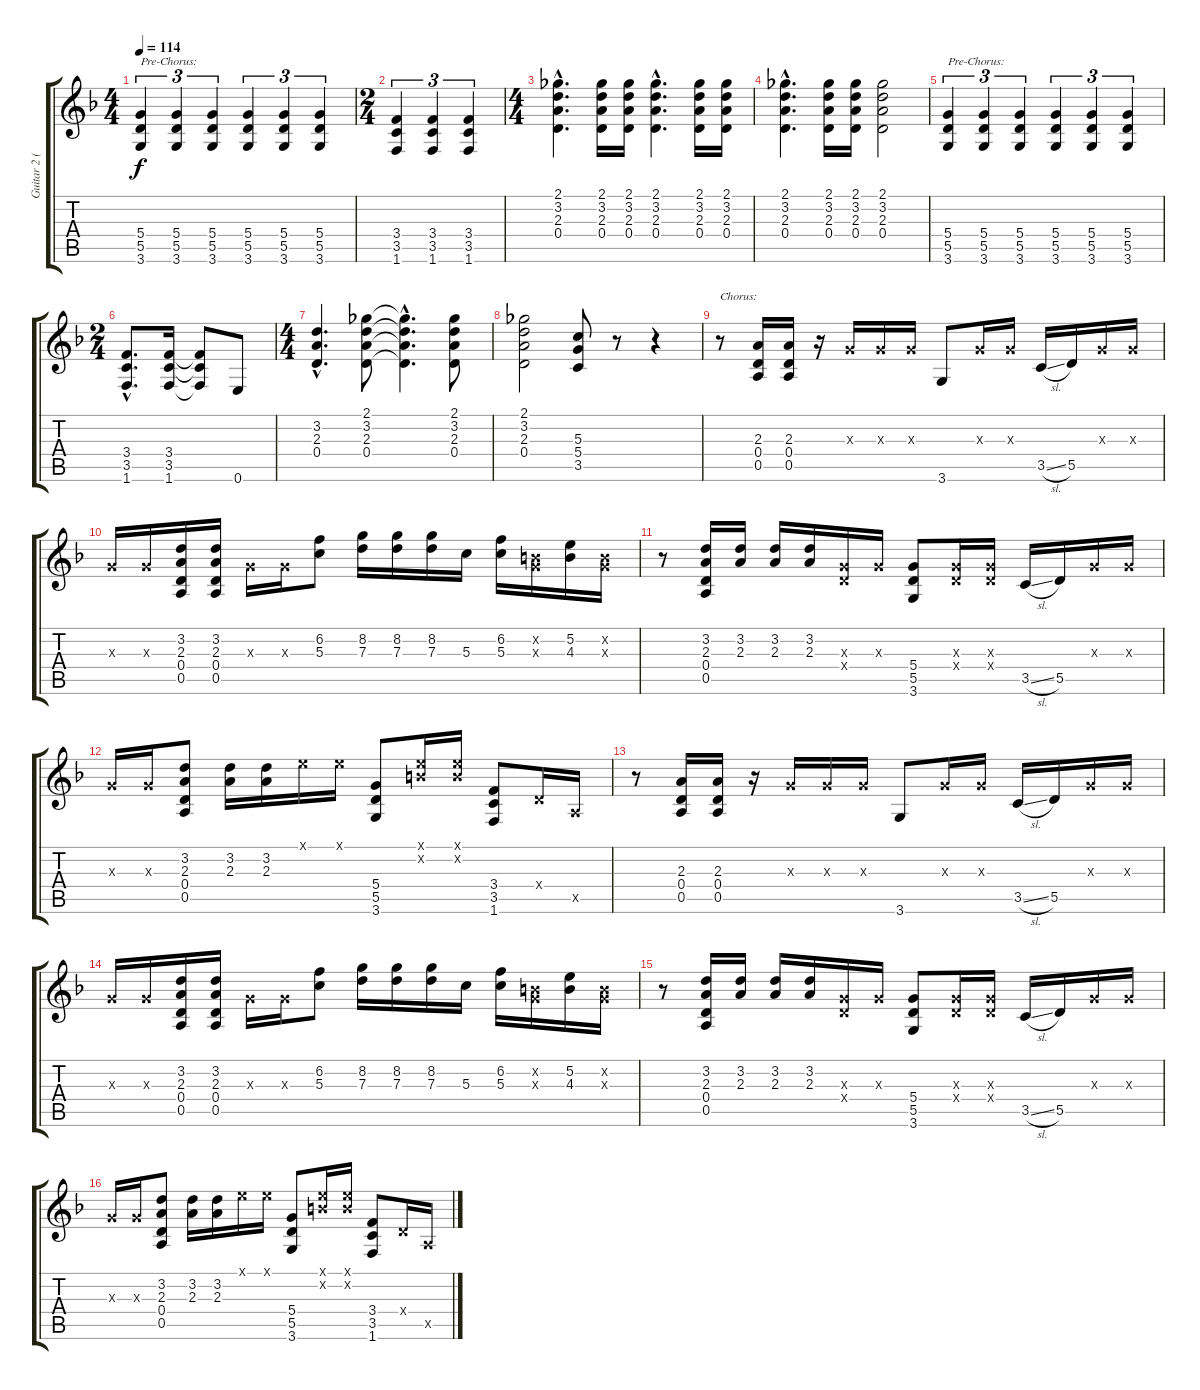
\track ("Guitar 2 (clean)" "Guitar 2 (") {instrument electricguitarjazz}
\staff {score tabs}
\tuning (E4 B3 G3 D3 A2 E2) {hide}
\ts (4 4)
\tempo 114
\clef g2
\ks dminor
(5.4 5.5 3.6).4{tu (3 2) txt "Pre-Chorus: " dy f instrument overdrivenguitar} (5.4 5.5 3.6).4{tu (3 2)} (5.4 5.5 3.6).4{tu (3 2)} (5.4 5.5 3.6).4{tu (3 2)} (5.4 5.5 3.6).4{tu (3 2)} (5.4 5.5 3.6).4{tu (3 2)} |
\ts (2 4)
(3.4 3.5 1.6).4{tu (3 2)} (3.4 3.5 1.6).4{tu (3 2)} (3.4 3.5 1.6).4{tu (3 2)} |
\ts (4 4)
(2.1{hac} 3.2{hac} 2.3{hac} 0.4{hac}).4{d volume 11} (2.1 3.2 2.3 0.4).16 (2.1 3.2 2.3 0.4).16 (2.1{hac} 3.2{hac} 2.3{hac} 0.4{hac}).4{d} (2.1 3.2 2.3 0.4).16 (2.1 3.2 2.3 0.4).16 |
(2.1{hac} 3.2{hac} 2.3{hac} 0.4{hac}).4{d} (2.1 3.2 2.3 0.4).16 (2.1 3.2 2.3 0.4).16 (2.1 3.2 2.3 0.4).2 |
(5.4 5.5 3.6).4{tu (3 2) txt "Pre-Chorus: "} (5.4 5.5 3.6).4{tu (3 2)} (5.4 5.5 3.6).4{tu (3 2)} (5.4 5.5 3.6).4{tu (3 2)} (5.4 5.5 3.6).4{tu (3 2)} (5.4 5.5 3.6).4{tu (3 2)} |
\ts (2 4)
(3.4{hac} 3.5{hac} 1.6{hac}).8{d} (3.4 3.5 1.6).16 (3.4{t} 3.5{t} 1.6{t}).8 0.6.8 |
\ts (4 4)
(3.2{hac} 2.3{hac} 0.4{hac}).4{d} (2.1 3.2 2.3 0.4).8 (2.1{hac t} 3.2{hac t} 2.3{hac t} 0.4{hac t}).4{d} (2.1 3.2 2.3 0.4).8 |
(2.1 3.2 2.3 0.4).2 (5.3 5.4 3.5).8 r.8 r.4 |
r.8{txt "Chorus:"} (2.3 0.4 0.5).16 (2.3 0.4 0.5).16 r.16 0.3{x}.16 0.3{x}.16 0.3{x}.16 3.6.8 0.3{x}.16 0.3{x}.16 3.5{sl}.16 5.5.16 0.3{x}.16 0.3{x}.16 |
0.3{x}.16 0.3{x}.16 (3.2 2.3 0.4 0.5).16 (3.2 2.3 0.4 0.5).16 0.3{x}.16 0.3{x}.16 (6.2 5.3).8 (8.2 7.3).16 (8.2 7.3).16 (8.2 7.3).16 5.3.16 (6.2 5.3).16 (0.2{x} 0.3{x}).16 (5.2 4.3).16 (0.2{x} 0.3{x}).16 |
r.8 (3.2 2.3 0.4 0.5).16 (3.2 2.3).16 (3.2 2.3).16 (3.2 2.3).16 (0.3{x} 0.4{x}).16 0.3{x}.16 (5.4 5.5 3.6).8 (0.3{x} 0.4{x}).16 (0.3{x} 0.4{x}).16 3.5{sl}.16 5.5.16 0.3{x}.16 0.3{x}.16 |
0.3{x}.16 0.3{x}.16 (3.2 2.3 0.4 0.5).8 (3.2 2.3).16 (3.2 2.3).16 0.1{x}.16 0.1{x}.16 (5.4 5.5 3.6).8 (0.1{x} 0.2{x}).16 (0.1{x} 0.2{x}).16 (3.4 3.5 1.6).8 0.4{x}.16 0.5{x}.16 |
r.8 (2.3 0.4 0.5).16 (2.3 0.4 0.5).16 r.16 0.3{x}.16 0.3{x}.16 0.3{x}.16 3.6.8 0.3{x}.16 0.3{x}.16 3.5{sl}.16 5.5.16 0.3{x}.16 0.3{x}.16 |
0.3{x}.16 0.3{x}.16 (3.2 2.3 0.4 0.5).16 (3.2 2.3 0.4 0.5).16 0.3{x}.16 0.3{x}.16 (6.2 5.3).8 (8.2 7.3).16 (8.2 7.3).16 (8.2 7.3).16 5.3.16 (6.2 5.3).16 (0.2{x} 0.3{x}).16 (5.2 4.3).16 (0.2{x} 0.3{x}).16 |
r.8 (3.2 2.3 0.4 0.5).16 (3.2 2.3).16 (3.2 2.3).16 (3.2 2.3).16 (0.3{x} 0.4{x}).16 0.3{x}.16 (5.4 5.5 3.6).8 (0.3{x} 0.4{x}).16 (0.3{x} 0.4{x}).16 3.5{sl}.16 5.5.16 0.3{x}.16 0.3{x}.16 |
0.3{x}.16 0.3{x}.16 (3.2 2.3 0.4 0.5).8 (3.2 2.3).16 (3.2 2.3).16 0.1{x}.16 0.1{x}.16 (5.4 5.5 3.6).8 (0.1{x} 0.2{x}).16 (0.1{x} 0.2{x}).16 (3.4 3.5 1.6).8 0.4{x}.16 0.5{x}.16
